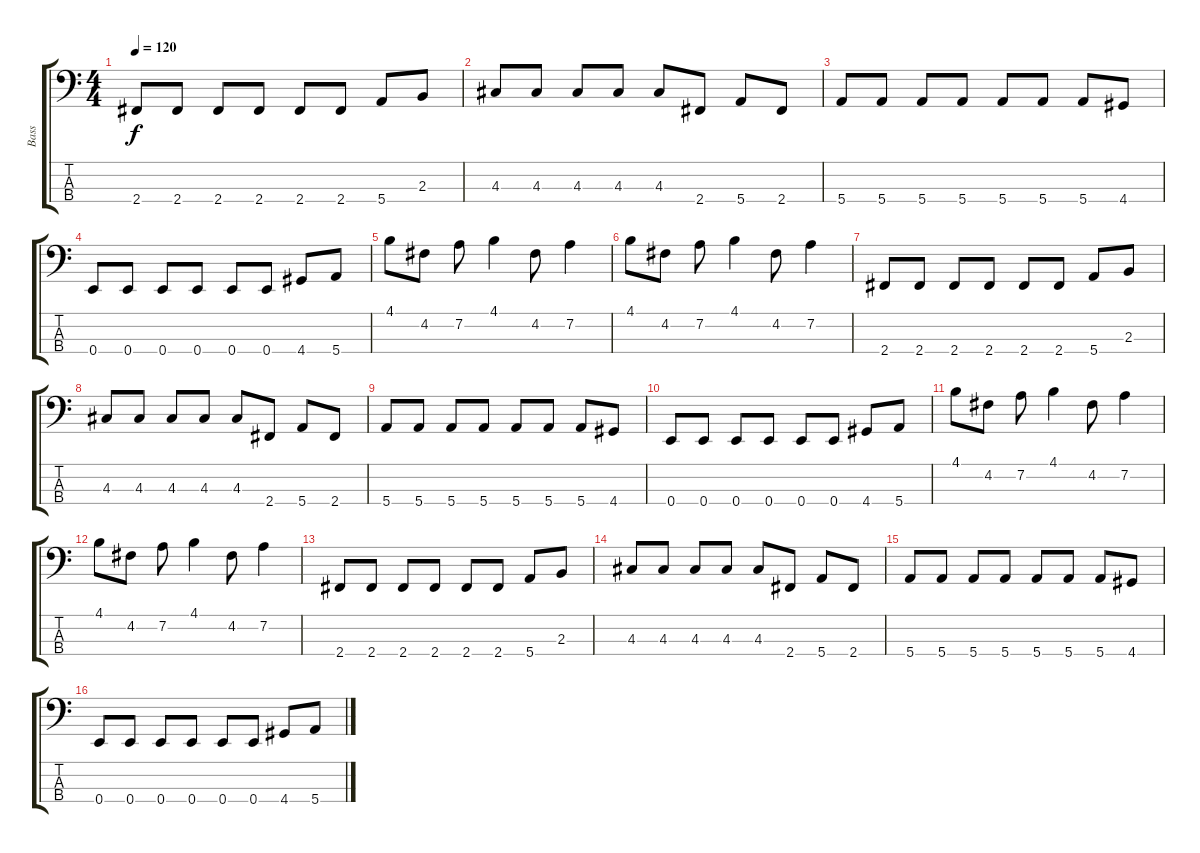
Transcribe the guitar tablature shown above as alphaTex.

\track ("Bass" "Bass") {instrument electricbassfinger}
\staff {score tabs}
\tuning (G2 D2 A1 E1) {hide}
\ts (4 4)
\tempo 120
\clef f4
\ks c
2.4.8{dy f} 2.4.8 2.4.8 2.4.8 2.4.8 2.4.8 5.4.8 2.3.8 |
4.3.8 4.3.8 4.3.8 4.3.8 4.3.8 2.4.8 5.4.8 2.4.8 |
5.4.8 5.4.8 5.4.8 5.4.8 5.4.8 5.4.8 5.4.8 4.4.8 |
0.4.8 0.4.8 0.4.8 0.4.8 0.4.8 0.4.8 4.4.8 5.4.8 |
4.1.8 4.2.8 7.2.8 4.1.4 4.2.8 7.2.4 |
4.1.8 4.2.8 7.2.8 4.1.4 4.2.8 7.2.4 |
2.4.8 2.4.8 2.4.8 2.4.8 2.4.8 2.4.8 5.4.8 2.3.8 |
4.3.8 4.3.8 4.3.8 4.3.8 4.3.8 2.4.8 5.4.8 2.4.8 |
5.4.8 5.4.8 5.4.8 5.4.8 5.4.8 5.4.8 5.4.8 4.4.8 |
0.4.8 0.4.8 0.4.8 0.4.8 0.4.8 0.4.8 4.4.8 5.4.8 |
4.1.8 4.2.8 7.2.8 4.1.4 4.2.8 7.2.4 |
4.1.8 4.2.8 7.2.8 4.1.4 4.2.8 7.2.4 |
2.4.8 2.4.8 2.4.8 2.4.8 2.4.8 2.4.8 5.4.8 2.3.8 |
4.3.8 4.3.8 4.3.8 4.3.8 4.3.8 2.4.8 5.4.8 2.4.8 |
5.4.8 5.4.8 5.4.8 5.4.8 5.4.8 5.4.8 5.4.8 4.4.8 |
0.4.8 0.4.8 0.4.8 0.4.8 0.4.8 0.4.8 4.4.8 5.4.8
